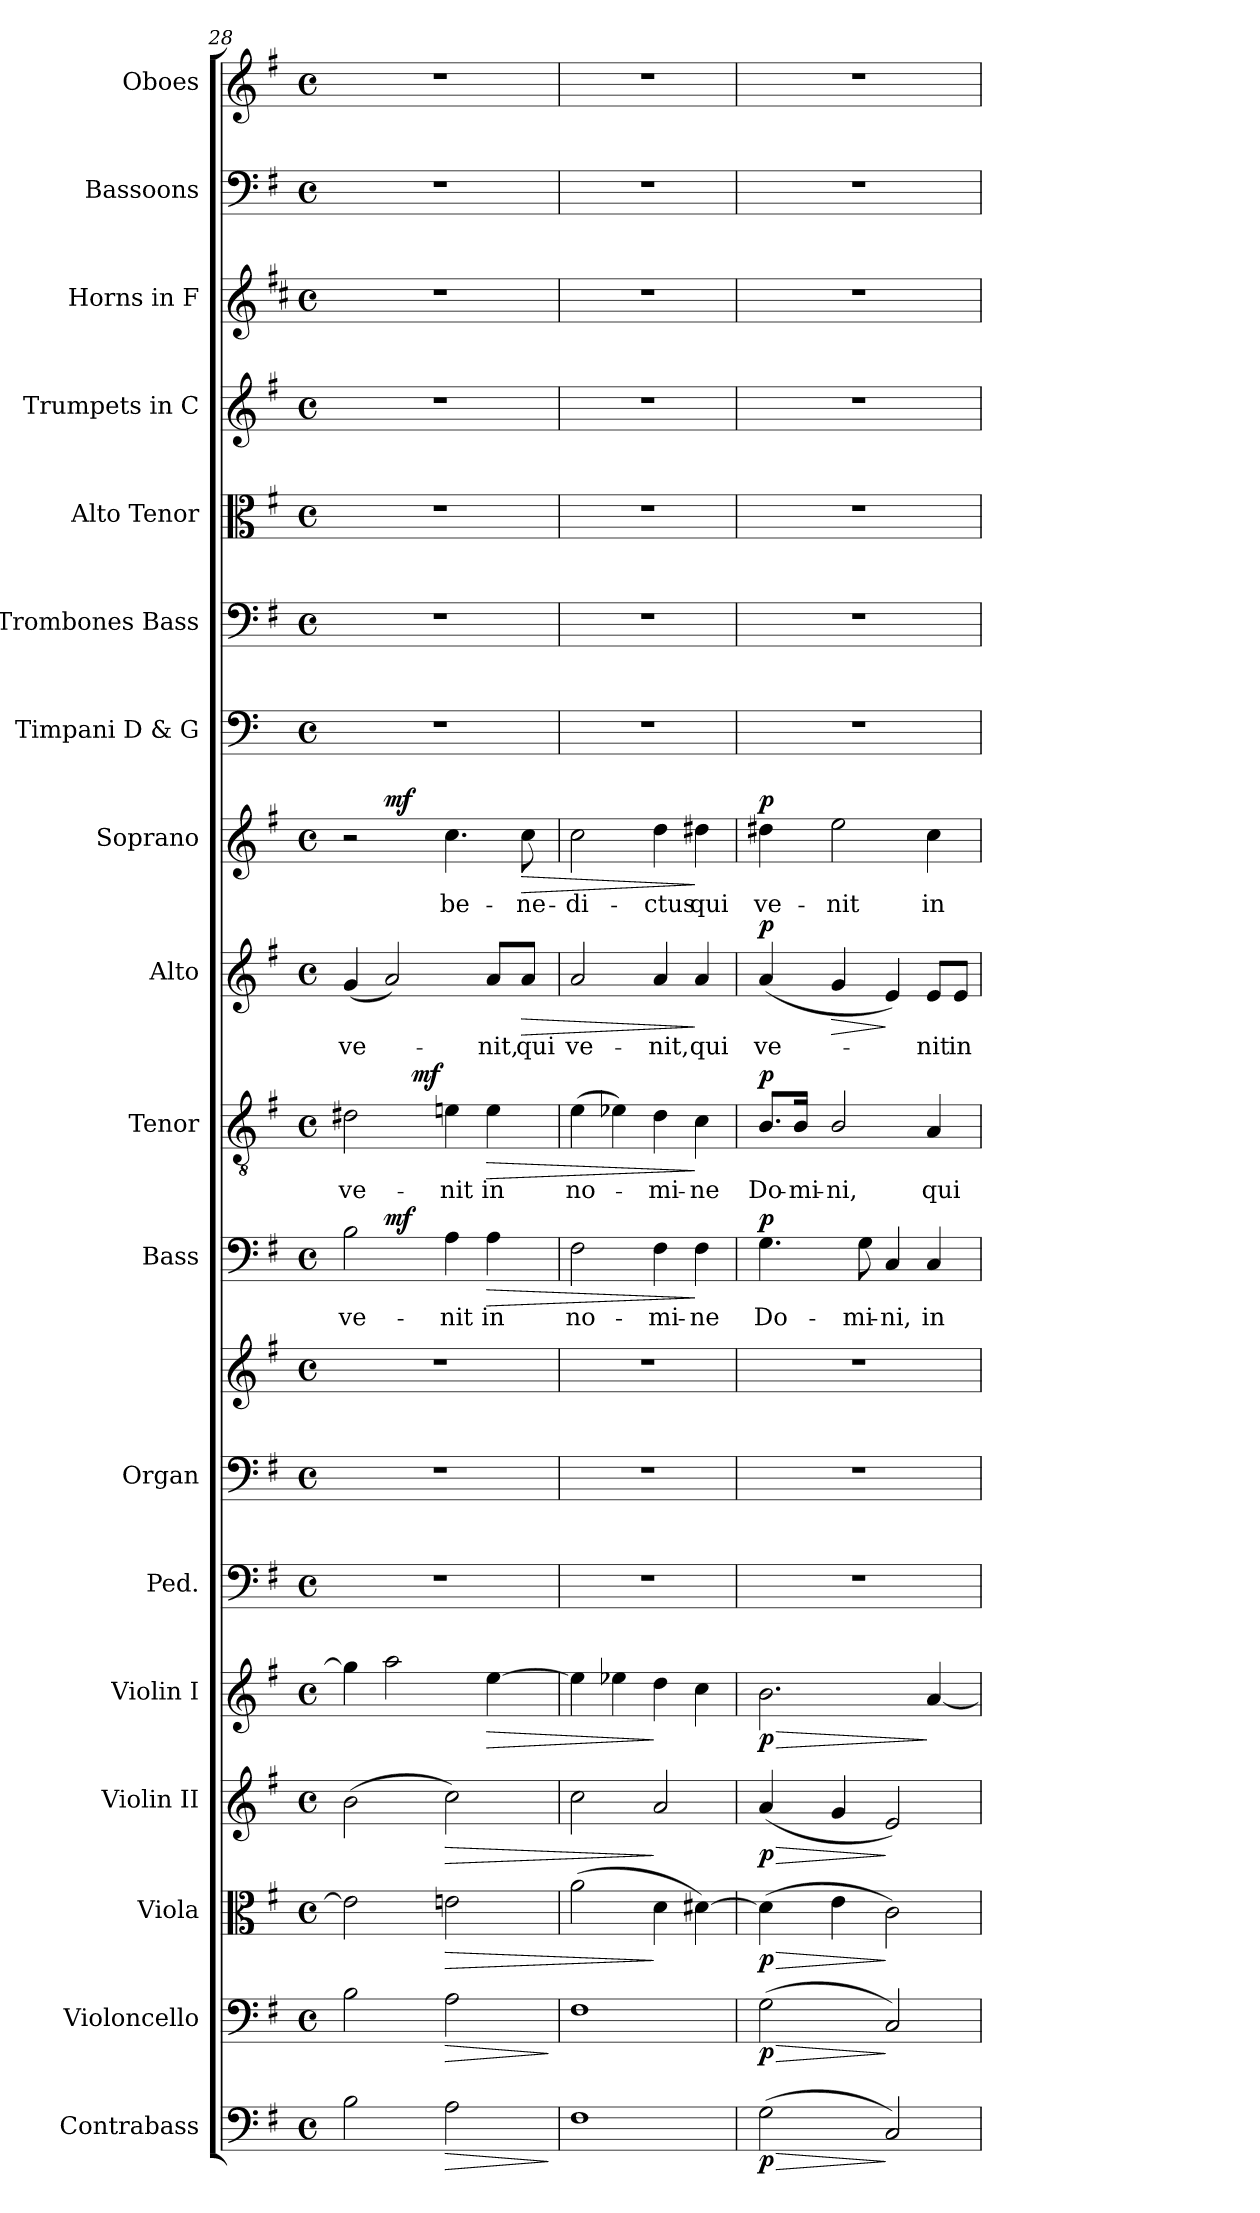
**kern	**dynam	**kern	**dynam	**kern	**dynam	**kern	**dynam	**kern	**dynam	**kern	**kern	**kern	**kern	**text	**dynam	**kern	**text	**dynam	**kern	**text	**dynam	**kern	**text	**dynam	**kern	**kern	**kern	**kern	**kern	**kern	**kern
*part18	*part18	*part17	*part17	*part16	*part16	*part15	*part15	*part14	*part14	*part13	*part12	*part12	*part11	*part11	*part11	*part10	*part10	*part10	*part9	*part9	*part9	*part8	*part8	*part8	*part7	*part6	*part5	*part4	*part3	*part2	*part1
*staff19	*staff19	*staff18	*staff18	*staff17	*staff17	*staff16	*staff16	*staff15	*staff15	*staff14	*staff13	*staff12	*staff11	*staff11	*staff11	*staff10	*staff10	*staff10	*staff9	*staff9	*staff9	*staff8	*staff8	*staff8	*staff7	*staff6	*staff5	*staff4	*staff3	*staff2	*staff1
*I"Contrabass	*	*I"Violoncello	*	*I"Viola	*	*I"Violin II	*	*I"Violin I	*	*I"Ped.	*I"Organ	*	*I"Bass	*	*	*I"Tenor	*	*	*I"Alto	*	*	*I"Soprano	*	*	*I"Timpani D & G	*I"Trombones  Bass	*I"Alto Tenor	*I"Trumpets in C	*I"Horns in F	*I"Bassoons	*I"Oboes
*I'Cb.	*	*I'Vc.	*	*I'Vla.	*	*I'Vln. II	*	*I'Vln. I	*	*	*I'Org.	*	*I'B.	*	*	*I'T.	*	*	*I'A.	*	*	*I'S.	*	*	*I'Timp.	*	*	*	*I'Hn.	*I'Bsn.	*I'Ob.
*clefF4	*	*clefF4	*	*clefC3	*	*clefG2	*	*clefG2	*	*clefF4	*clefF4	*clefG2	*clefF4	*	*	*clefGv2	*	*	*clefG2	*	*	*clefG2	*	*	*clefF4	*clefF4	*clefC3	*clefG2	*clefG2	*clefF4	*clefG2
*ITrd7c12	*	*	*	*	*	*	*	*	*	*	*	*	*	*	*	*ITrd7c12	*	*	*	*	*	*	*	*	*	*	*	*	*ITrd4c7	*	*
*k[f#]	*	*k[f#]	*	*k[f#]	*	*k[f#]	*	*k[f#]	*	*k[f#]	*k[f#]	*k[f#]	*k[f#]	*	*	*k[f#]	*	*	*k[f#]	*	*	*k[f#]	*	*	*k[]	*k[f#]	*k[f#]	*k[f#]	*k[f#]	*k[f#]	*k[f#]
*G:	*	*G:	*	*G:	*	*G:	*	*G:	*	*G:	*G:	*G:	*G:	*	*	*G:	*	*	*G:	*	*	*G:	*	*	*C:	*G:	*G:	*G:	*G:	*G:	*G:
*M4/4	*	*M4/4	*	*M4/4	*	*M4/4	*	*M4/4	*	*M4/4	*M4/4	*M4/4	*M4/4	*	*	*M4/4	*	*	*M4/4	*	*	*M4/4	*	*	*M4/4	*M4/4	*M4/4	*M4/4	*M4/4	*M4/4	*M4/4
*met(c)	*	*met(c)	*	*met(c)	*	*met(c)	*	*met(c)	*	*met(c)	*met(c)	*met(c)	*met(c)	*	*	*met(c)	*	*	*met(c)	*	*	*met(c)	*	*	*met(c)	*met(c)	*met(c)	*met(c)	*met(c)	*met(c)	*met(c)
=28	=28	=28	=28	=28	=28	=28	=28	=28	=28	=28	=28	=28	=28	=28	=28	=28	=28	=28	=28	=28	=28	=28	=28	=28	=28	=28	=28	=28	=28	=28	=28
!	!	!	!	!	!	!	!	!	!	!	!	!	!	!LO:LY:b:color=#000000	!	!	!	!	!	!	!	!	!	!	!	!	!	!	!	!	!
!	!	!	!	!	!	!	!	!	!	!	!	!	!	!	!	!	!LO:LY:b:color=#000000	!	!	!	!	!	!	!	!	!	!	!	!	!	!
!	!	!	!	!	!	!	!	!	!	!	!	!	!	!	!	!	!	!	!	!LO:LY:b:color=#000000	!	!	!	!	!	!	!	!	!	!	!
*	*	*	*	*	*	*	*	*	*	*	*	*	*^	*	*	*^	*	*	*	*	*	*^	*	*	*	*	*	*	*	*	*
2BBi\	.	2Bi\	.	2e-i\]	.	(2bi\	.	4ggi\]	.	1r	1r	1r	2Bi\	4ryy	ve-	.	2D#Xi\	4ryy	ve-	.	(4gi/	ve-	.	2r	4ryy	.	.	1r	1r	1r	1r	1r	1r	1r
.	.	.	.	.	.	.	.	2aai\	.	.	.	.	.	2.ryy	.	mf	.	16ryy	.	.	2ai/)	.	.	.	2.ryy	.	mf	.	.	.	.	.	.	.
.	.	.	.	.	.	.	.	.	.	.	.	.	.	.	.	.	.	64.ryy	.	.	.	.	.	.	.	.	.	.	.	.	.	.	.	.
.	.	.	.	.	.	.	.	.	.	.	.	.	.	.	.	.	.	2ryy	.	mf	.	.	.	.	.	.	.	.	.	.	.	.	.	.
!	!LO:HP:b	!	!LO:HP:b	!	!LO:HP:b	!	!LO:HP:b	!	!	!	!	!	!	!	!	!	!	!	!	!	!	!	!	!	!	!	!	!	!	!	!	!	!	!
!	!	!	!	!	!	!	!	!	!	!	!	!	!	!	!LO:LY:b:color=#000000	!	!	!	!	!	!	!	!	!	!	!	!	!	!	!	!	!	!	!
!	!	!	!	!	!	!	!	!	!	!	!	!	!	!	!	!	!	!	!LO:LY:b:color=#000000	!	!	!	!	!	!	!	!	!	!	!	!	!	!	!
!	!	!	!	!	!	!	!	!	!	!	!	!	!	!	!	!	!	!	!	!	!	!	!	!	!	!LO:LY:b:color=#000000	!	!	!	!	!	!	!	!
2AAi\	>	2Ai\	>	2eni\	>	2cci\)	>	.	.	.	.	.	4Ai\	.	-nit	.	4Eni\	.	-nit	.	.	.	.	4.cci\	.	be-	.	.	.	.	.	.	.	.
!	!	!	!	!	!	!	!	!	!LO:HP:b	!	!	!	!	!	!	!	!	!	!	!	!	!	!	!	!	!	!	!	!	!	!	!	!	!
!	!	!	!	!	!	!	!	!	!	!	!	!	!	!	!LO:LY:b:color=#000000	!LO:HP:b	!	!	!	!	!	!	!	!	!	!	!	!	!	!	!	!	!	!
!	!	!	!	!	!	!	!	!	!	!	!	!	!	!	!	!	!	!	!LO:LY:b:color=#000000	!LO:HP:b	!	!	!	!	!	!	!	!	!	!	!	!	!	!
!	!	!	!	!	!	!	!	!	!	!	!	!	!	!	!	!	!	!	!	!	!	!LO:LY:b:color=#000000	!	!	!	!	!	!	!	!	!	!	!	!
.	.	.	.	.	.	.	.	[4eei\	>	.	.	.	4Ai\	.	in	>	4Ei\	.	in	>	8ai/L	-nit,	.	.	.	.	.	.	.	.	.	.	.	.
.	.	.	.	.	.	.	.	.	.	.	.	.	.	.	.	.	.	8ryy	.	.	.	.	.	.	.	.	.	.	.	.	.	.	.	.
!	!	!	!	!	!	!	!	!	!	!	!	!	!	!	!	!	!	!	!	!	!	!LO:LY:b:color=#000000	!LO:HP:b	!	!	!	!	!	!	!	!	!	!	!
!	!	!	!	!	!	!	!	!	!	!	!	!	!	!	!	!	!	!	!	!	!	!	!	!	!	!LO:LY:b:color=#000000	!LO:HP:b	!	!	!	!	!	!	!
.	.	.	.	.	.	.	.	.	.	.	.	.	.	.	.	.	.	.	.	.	8ai/J	qui	>	8cci\	.	-ne-	>	.	.	.	.	.	.	.
.	.	.	.	.	.	.	.	.	.	.	.	.	.	.	.	.	.	32ryy	.	.	.	.	.	.	.	.	.	.	.	.	.	.	.	.
.	.	.	.	.	.	.	.	.	.	.	.	.	.	.	.	.	.	128ryy	.	.	.	.	.	.	.	.	.	.	.	.	.	.	.	.
.	]	.	]	.	.	.	.	.	.	.	.	.	.	.	.	.	.	.	.	.	.	.	.	.	.	.	.	.	.	.	.	.	.	.
*	*	*	*	*	*	*	*	*	*	*	*	*	*v	*v	*	*	*	*	*	*	*	*	*	*v	*v	*	*	*	*	*	*	*	*	*
*	*	*	*	*	*	*	*	*	*	*	*	*	*	*	*	*v	*v	*	*	*	*	*	*	*	*	*	*	*	*	*	*	*
=29	=29	=29	=29	=29	=29	=29	=29	=29	=29	=29	=29	=29	=29	=29	=29	=29	=29	=29	=29	=29	=29	=29	=29	=29	=29	=29	=29	=29	=29	=29	=29
*	*	*	*	*	*	*	*	*	*	*	*	*	*^	*	*	*^	*	*	*	*	*	*^	*	*	*	*	*	*	*	*	*
!	!	!	!	!	!	!	!	!	!	!	!	!	!	!	!LO:LY:b:color=#000000	!	!	!	!	!	!	!	!	!	!	!	!	!	!	!	!	!	!	!
*	*	*	*	*	*	*	*	*	*	*	*	*	*v	*v	*	*	*	*	*	*	*	*	*	*v	*v	*	*	*	*	*	*	*	*	*
*	*	*	*	*	*	*	*	*	*	*	*	*	*	*	*	*v	*v	*	*	*	*	*	*	*	*	*	*	*	*	*	*	*
*	*	*	*	*	*	*	*	*	*	*	*	*	*^	*	*	*^	*	*	*	*	*	*^	*	*	*	*	*	*	*	*	*
!	!	!	!	!	!	!	!	!	!	!	!	!	!	!	!	!	!	!	!LO:LY:b:color=#000000	!	!	!	!	!	!	!	!	!	!	!	!	!	!	!
*	*	*	*	*	*	*	*	*	*	*	*	*	*v	*v	*	*	*	*	*	*	*	*	*	*v	*v	*	*	*	*	*	*	*	*	*
*	*	*	*	*	*	*	*	*	*	*	*	*	*	*	*	*v	*v	*	*	*	*	*	*	*	*	*	*	*	*	*	*	*
*	*	*	*	*	*	*	*	*	*	*	*	*	*^	*	*	*^	*	*	*	*	*	*^	*	*	*	*	*	*	*	*	*
!	!	!	!	!	!	!	!	!	!	!	!	!	!	!	!	!	!	!	!	!	!	!LO:LY:b:color=#000000	!	!	!	!	!	!	!	!	!	!	!	!
*	*	*	*	*	*	*	*	*	*	*	*	*	*v	*v	*	*	*	*	*	*	*	*	*	*v	*v	*	*	*	*	*	*	*	*	*
*	*	*	*	*	*	*	*	*	*	*	*	*	*	*	*	*v	*v	*	*	*	*	*	*	*	*	*	*	*	*	*	*	*
*	*	*	*	*	*	*	*	*	*	*	*	*	*^	*	*	*^	*	*	*	*	*	*^	*	*	*	*	*	*	*	*	*
!	!	!	!	!	!	!	!	!	!	!	!	!	!	!	!	!	!	!	!	!	!	!	!	!	!	!LO:LY:b:color=#000000	!	!	!	!	!	!	!	!
*	*	*	*	*	*	*	*	*	*	*	*	*	*v	*v	*	*	*	*	*	*	*	*	*	*v	*v	*	*	*	*	*	*	*	*	*
*	*	*	*	*	*	*	*	*	*	*	*	*	*	*	*	*v	*v	*	*	*	*	*	*	*	*	*	*	*	*	*	*	*
1FF#i	.	1F#i	.	(2ai\	.	2cci\	.	4eei\]	.	1r	1r	1r	2F#i\	no-	.	(4Ei\	no-	.	2ai/	ve-	.	2cci\	-di-	.	1r	1r	1r	1r	1r	1r	1r
.	.	.	.	.	.	.	.	4ee-Xi\	.	.	.	.	.	.	.	4E-Xi\)	.	.	.	.	.	.	.	.	.	.	.	.	.	.	.
!	!	!	!	!	!	!	!	!	!	!	!	!	!	!LO:LY:b:color=#000000	!	!	!	!	!	!	!	!	!	!	!	!	!	!	!	!	!
!	!	!	!	!	!	!	!	!	!	!	!	!	!	!	!	!	!LO:LY:b:color=#000000	!	!	!	!	!	!	!	!	!	!	!	!	!	!
!	!	!	!	!	!	!	!	!	!	!	!	!	!	!	!	!	!	!	!	!LO:LY:b:color=#000000	!	!	!	!	!	!	!	!	!	!	!
!	!	!	!	!	!	!	!	!	!	!	!	!	!	!	!	!	!	!	!	!	!	!	!LO:LY:b:color=#000000	!	!	!	!	!	!	!	!
.	.	.	.	4di\	]	2ai/	]	4ddi\	]	.	.	.	4F#i\	-mi-	.	4Di\	-mi-	.	4ai/	-nit,	.	4ddi\	-ctus	.	.	.	.	.	.	.	.
!	!	!	!	!	!	!	!	!	!	!	!	!	!	!LO:LY:b:color=#000000	!	!	!	!	!	!	!	!	!	!	!	!	!	!	!	!	!
!	!	!	!	!	!	!	!	!	!	!	!	!	!	!	!	!	!LO:LY:b:color=#000000	!	!	!	!	!	!	!	!	!	!	!	!	!	!
!	!	!	!	!	!	!	!	!	!	!	!	!	!	!	!	!	!	!	!	!LO:LY:b:color=#000000	!	!	!	!	!	!	!	!	!	!	!
!	!	!	!	!	!	!	!	!	!	!	!	!	!	!	!	!	!	!	!	!	!	!	!LO:LY:b:color=#000000	!	!	!	!	!	!	!	!
.	.	.	.	[4d#Xi\)	.	.	.	4cci\	.	.	.	.	4F#i\	-ne	]	4Ci\	-ne	]	4ai/	qui	]	4dd#Xi\	qui	]	.	.	.	.	.	.	.
=30	=30	=30	=30	=30	=30	=30	=30	=30	=30	=30	=30	=30	=30	=30	=30	=30	=30	=30	=30	=30	=30	=30	=30	=30	=30	=30	=30	=30	=30	=30	=30
!	!LO:HP:b	!	!LO:HP:b	!	!LO:HP:b	!	!LO:HP:b	!	!LO:HP:b	!	!	!	!	!	!	!	!	!	!	!	!	!	!	!	!	!	!	!	!	!	!
!	!	!	!	!	!	!	!	!	!	!	!	!	!	!LO:LY:b:color=#000000	!	!	!	!	!	!	!	!	!	!	!	!	!	!	!	!	!
!	!	!	!	!	!	!	!	!	!	!	!	!	!	!	!	!	!LO:LY:b:color=#000000	!	!	!	!	!	!	!	!	!	!	!	!	!	!
!	!	!	!	!	!	!	!	!	!	!	!	!	!	!	!	!	!	!	!	!LO:LY:b:color=#000000	!	!	!	!	!	!	!	!	!	!	!
!	!	!	!	!	!	!	!	!	!	!	!	!	!	!	!	!	!	!	!	!	!	!	!LO:LY:b:color=#000000	!	!	!	!	!	!	!	!
(2GGi\	> p	(2Gi\	> p	(4d#i\]	> p	(4ai/	> p	2.bi\	> p	1r	1r	1r	4.Gi\	Do-	p	8.BBi/L	Do-	p	(4ai/	ve-	p	4dd#Xi\	ve-	p	1r	1r	1r	1r	1r	1r	1r
!	!	!	!	!	!	!	!	!	!	!	!	!	!	!	!	!	!LO:LY:b:color=#000000	!	!	!	!	!	!	!	!	!	!	!	!	!	!
.	.	.	.	.	.	.	.	.	.	.	.	.	.	.	.	16BBi/Jk	-mi-	.	.	.	.	.	.	.	.	.	.	.	.	.	.
!	!	!	!	!	!	!	!	!	!	!	!	!	!	!	!	!	!LO:LY:b:color=#000000	!	!	!	!LO:HP:b	!	!	!	!	!	!	!	!	!	!
!	!	!	!	!	!	!	!	!	!	!	!	!	!	!	!	!	!	!	!	!	!	!	!LO:LY:b:color=#000000	!	!	!	!	!	!	!	!
.	.	.	.	4ei\	.	4gi/	.	.	.	.	.	.	.	.	.	2BBi/	-ni,	.	4gi/	.	>	2eei\	-nit	.	.	.	.	.	.	.	.
!	!	!	!	!	!	!	!	!	!	!	!	!	!	!LO:LY:b:color=#000000	!	!	!	!	!	!	!	!	!	!	!	!	!	!	!	!	!
.	.	.	.	.	.	.	.	.	.	.	.	.	8Gi\	-mi-	.	.	.	.	.	.	.	.	.	.	.	.	.	.	.	.	.
!	!	!	!	!	!	!	!	!	!	!	!	!	!	!LO:LY:b:color=#000000	!	!	!	!	!	!	!	!	!	!	!	!	!	!	!	!	!
2CCi/)	]	2Ci/)	]	2ci\)	]	2ei/)	]	.	.	.	.	.	4Ci/	-ni,	.	.	.	.	4ei/)	.	]	.	.	.	.	.	.	.	.	.	.
!	!	!	!	!	!	!	!	!	!	!	!	!	!	!LO:LY:b:color=#000000	!	!	!	!	!	!	!	!	!	!	!	!	!	!	!	!	!
!	!	!	!	!	!	!	!	!	!	!	!	!	!	!	!	!	!LO:LY:b:color=#000000	!	!	!	!	!	!	!	!	!	!	!	!	!	!
!	!	!	!	!	!	!	!	!	!	!	!	!	!	!	!	!	!	!	!	!LO:LY:b:color=#000000	!	!	!	!	!	!	!	!	!	!	!
!	!	!	!	!	!	!	!	!	!	!	!	!	!	!	!	!	!	!	!	!	!	!	!LO:LY:b:color=#000000	!	!	!	!	!	!	!	!
.	.	.	.	.	.	.	.	[4ai/	]	.	.	.	4Ci/	in	.	4AAi/	qui	.	8ei/L	-nit	.	4cci\	in	.	.	.	.	.	.	.	.
!	!	!	!	!	!	!	!	!	!	!	!	!	!	!	!	!	!	!	!	!LO:LY:b:color=#000000	!	!	!	!	!	!	!	!	!	!	!
.	.	.	.	.	.	.	.	.	.	.	.	.	.	.	.	.	.	.	8ei/J	in	.	.	.	.	.	.	.	.	.	.	.
=	=	=	=	=	=	=	=	=	=	=	=	=	=	=	=	=	=	=	=	=	=	=	=	=	=	=	=	=	=	=	=
*-	*-	*-	*-	*-	*-	*-	*-	*-	*-	*-	*-	*-	*-	*-	*-	*-	*-	*-	*-	*-	*-	*-	*-	*-	*-	*-	*-	*-	*-	*-	*-
